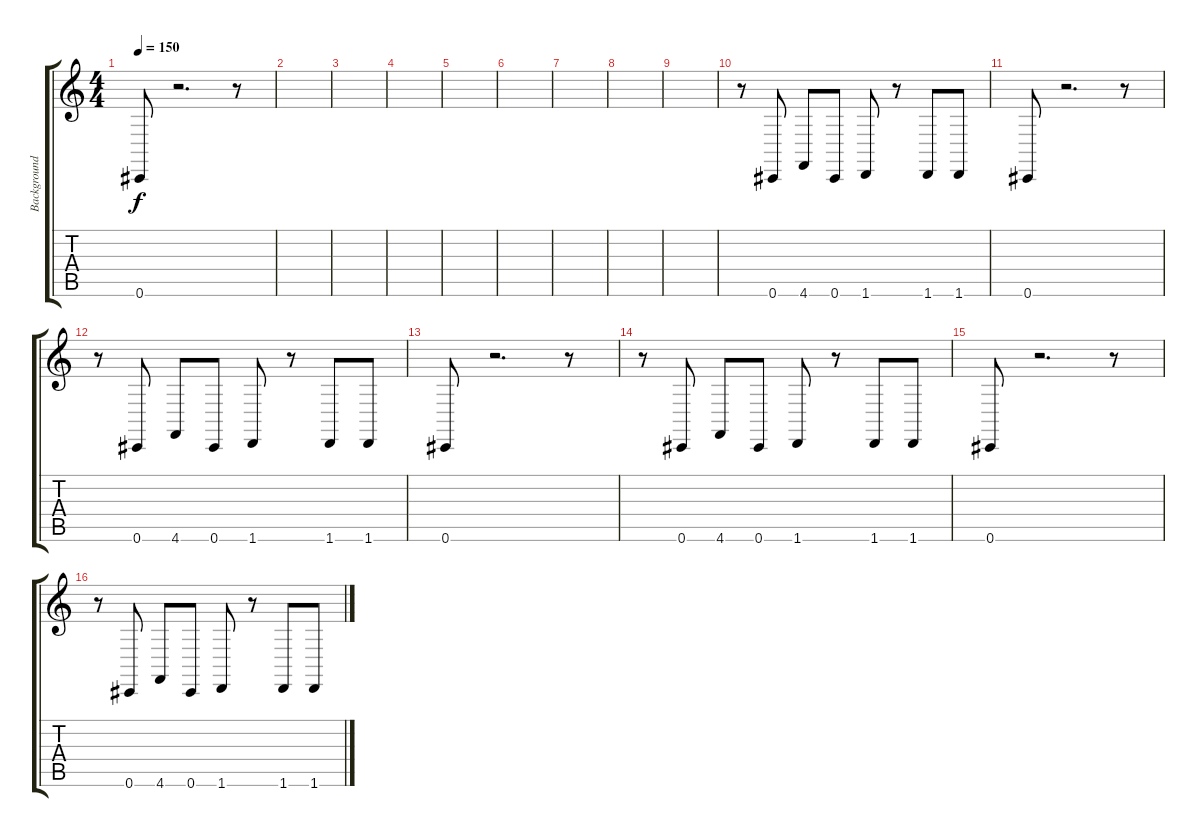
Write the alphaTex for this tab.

\track ("Background Guitar" "Background") {instrument synthbrass1}
\staff {score tabs}
\tuning (Eb4 Bb3 Gb3 Db3 Ab2 Db2) {hide}
\ts (4 4)
\tempo 150
\clef g2
\ks c
0.6.8{dy f} r.2{d} r.8 |
|
|
|
|
|
|
|
|
r.8 0.6.8 4.6.8 0.6.8 1.6.8 r.8 1.6.8 1.6.8 |
0.6.8 r.2{d} r.8 |
r.8 0.6.8 4.6.8 0.6.8 1.6.8 r.8 1.6.8 1.6.8 |
0.6.8 r.2{d} r.8 |
r.8 0.6.8 4.6.8 0.6.8 1.6.8 r.8 1.6.8 1.6.8 |
0.6.8 r.2{d} r.8 |
r.8 0.6.8 4.6.8 0.6.8 1.6.8 r.8 1.6.8 1.6.8
